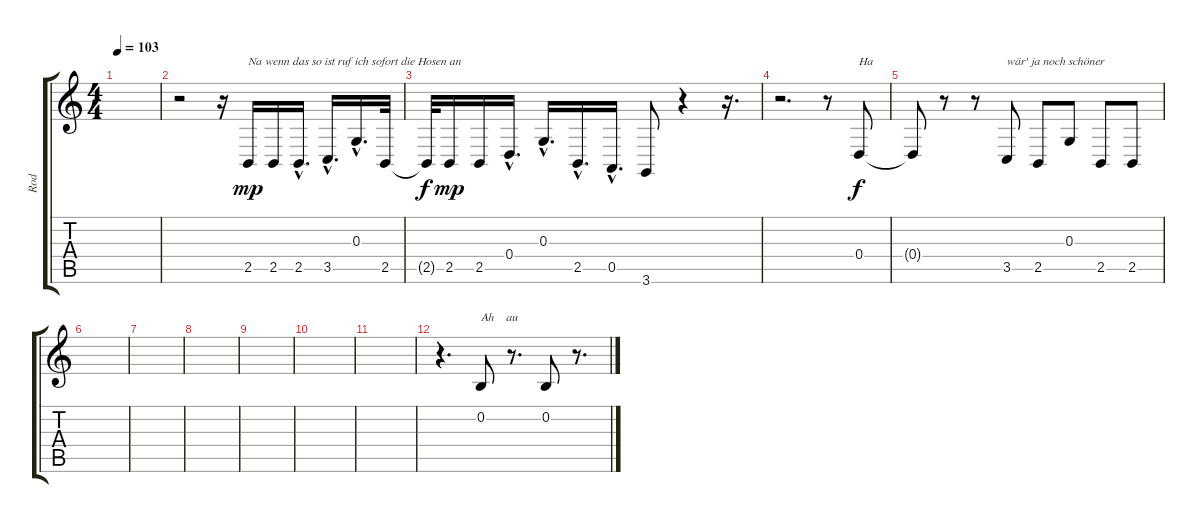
\track ("Rod" "Rod") {instrument oboe}
\staff {score tabs}
\tuning (E4 B3 G3 D3 A2 E2) {hide}
\ts (4 4)
\tempo 103
\clef g2
\ks c
|
r.2 r.16 2.5.16{txt "Na wenn das so ist ruf ich sofort die Hosen an" dy mp} 2.5.16 2.5{hac}.16{d} 3.5{hac}.16{d} 0.3{hac}.16{d} 2.5.32 |
2.5{t}.32{dy f} 2.5.16{dy mp} 2.5.16 0.4{hac}.16{d} 0.3{hac}.16{d} 2.5{hac}.16{d} 0.5{hac}.16{d} 3.6.8 r.4 r.16{d} |
r.2{d} r.8 0.4.8{txt "Ha" dy f} |
0.4{t}.8 r.8 r.8 3.5.8{txt "wär' ja noch schöner"} 2.5.8 0.3.8 2.5.8 2.5.8 |
|
|
|
|
|
|
r.4{d} 0.2.8{txt "Ah    au"} r.8{d} 0.2.8 r.8{d}
